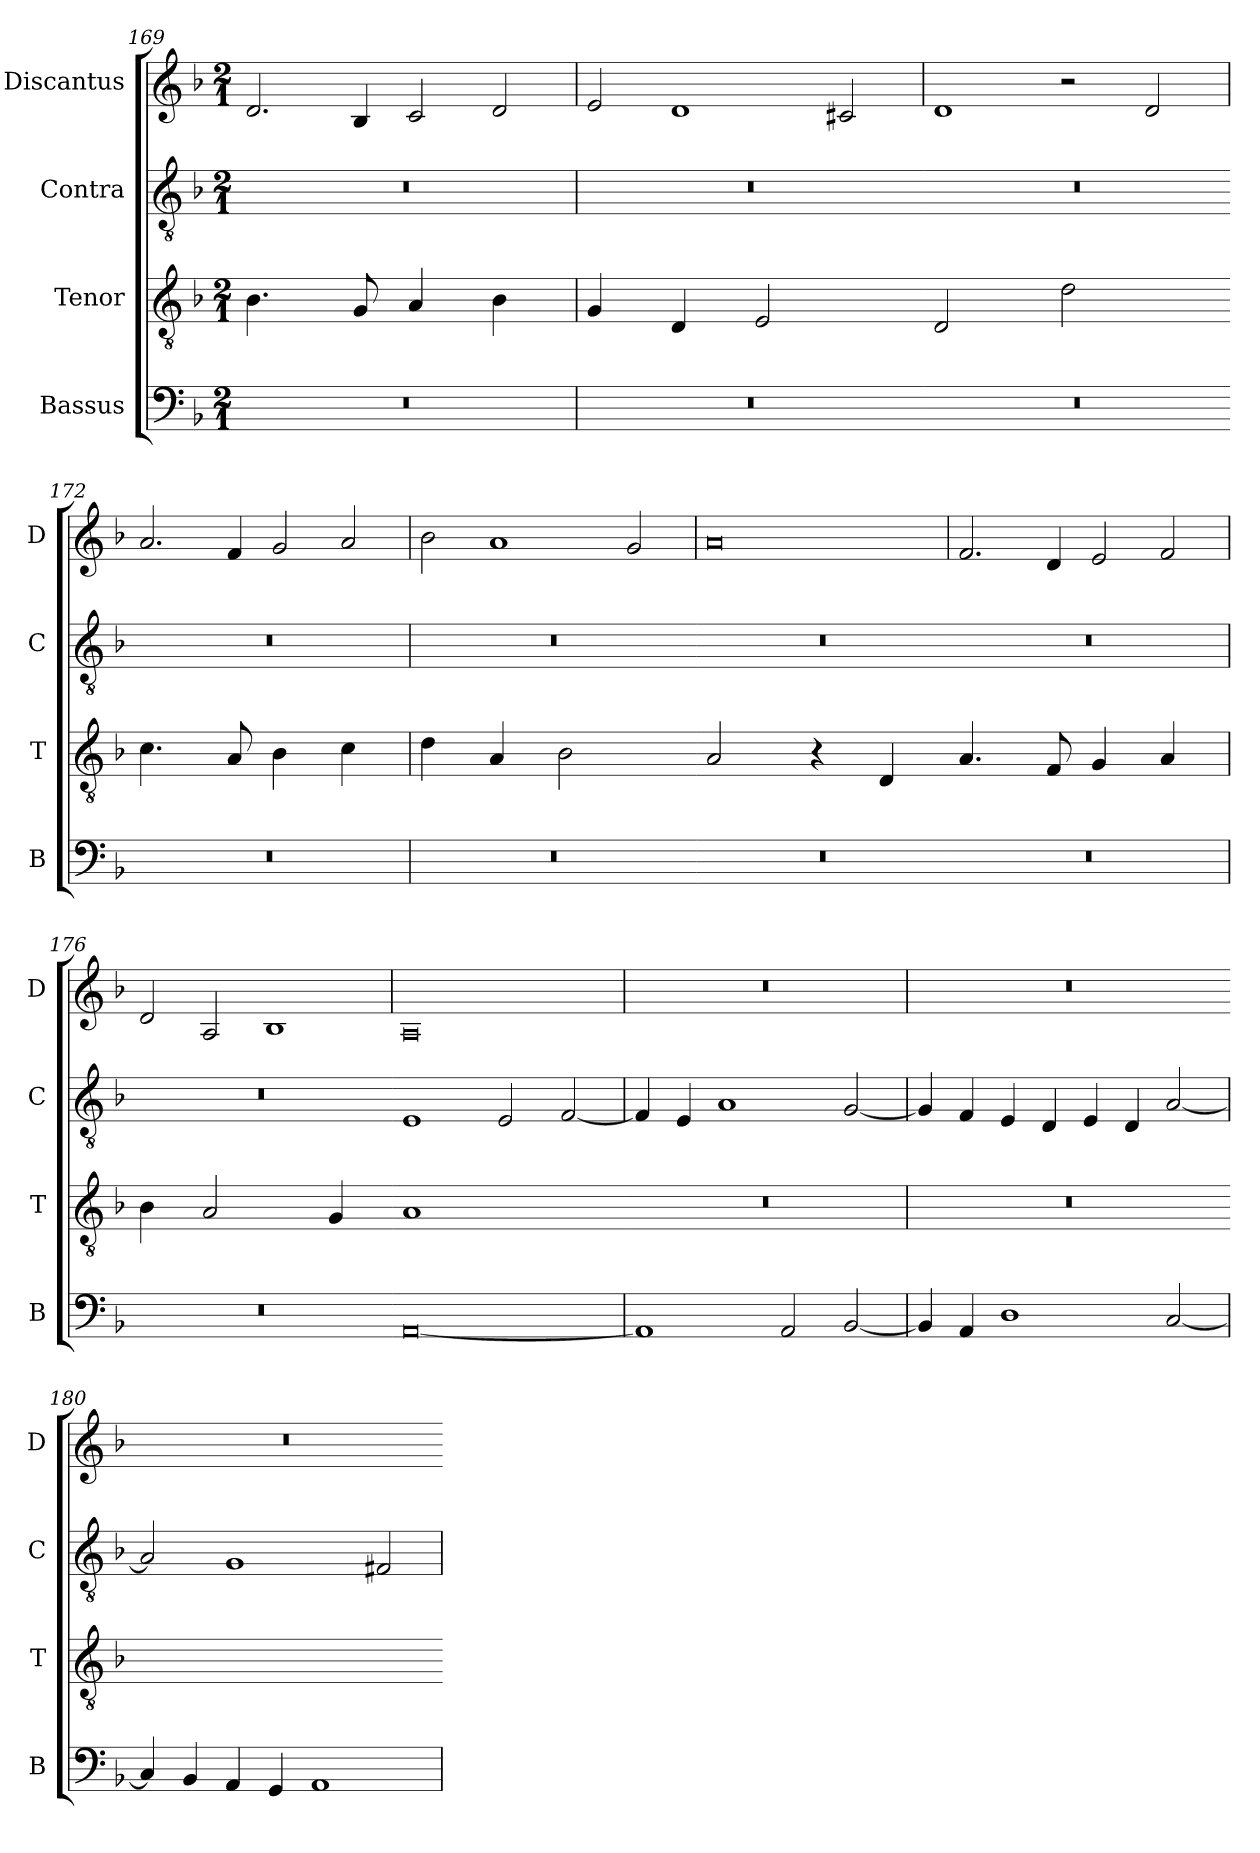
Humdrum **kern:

**kern	**kern	**kern	**kern
*part4	*part3	*part2	*part1
*staff4	*staff3	*staff2	*staff1
*I"Bassus	*I"Tenor	*I"Contra	*I"Discantus
*I'B	*I'T	*I'C	*I'D
*clefF4	*clefGv2	*clefGv2	*clefG2
*k[b-]	*k[b-]	*k[b-]	*k[b-]
*M2/1	*M2/1	*M2/1	*M2/1
=169	=169	=169	=169
!	!LO:N:vis=4.	!	!
0r	2.B-\	0r	2.d/
!	!LO:N:vis=8	!	!
.	4G/	.	4B-/
!	!LO:N:vis=4	!	!
.	2A/	.	2c/
!	!LO:N:vis=4	!	!
.	2B-\	.	2d/
=170	=170	=170	=170
!	!LO:N:vis=4	!	!
0r	2G/	0r	2e/
!	!LO:N:vis=4	!	!
.	2D/	.	1d
!	!LO:N:vis=2	!	!
.	1E	.	.
.	.	.	2c#X/
=171	=171-	=171	=171
!	!LO:N:vis=2	!	!
0r	1D	0r	1d
!	!LO:N:vis=2	!	!
.	1d	.	2r
.	.	.	2d/
=172	=172-	=172	=172
!	!LO:N:vis=4.	!	!
0r	2.c\	0r	2.a/
!	!LO:N:vis=8	!	!
.	4A/	.	4f/
!	!LO:N:vis=4	!	!
.	2B-\	.	2g/
!	!LO:N:vis=4	!	!
.	2c\	.	2a/
=173	=173	=173	=173
!	!LO:N:vis=4	!	!
0r	2d\	0r	2b-\
!	!LO:N:vis=4	!	!
.	2A/	.	1a
!	!LO:N:vis=2	!	!
.	1B-	.	.
.	.	.	2g/
=174	=174-	=174	=174
!	!LO:N:vis=2	!	!
0r	1A	0r	0a
!	!LO:N:vis=4	!	!
.	2r	.	.
!	!LO:N:vis=4	!	!
.	2D/	.	.
=175	=175-	=175	=175
!	!LO:N:vis=4.	!	!
0r	2.A/	0r	2.f/
!	!LO:N:vis=8	!	!
.	4F/	.	4d/
!	!LO:N:vis=4	!	!
.	2G/	.	2e/
!	!LO:N:vis=4	!	!
.	2A/	.	2f/
=176	=176	=176	=176
!	!LO:N:vis=4	!	!
0r	2B-\	0r	2d/
!	!LO:N:vis=2	!	!
.	1A	.	2A/
.	.	.	1B-
!	!LO:N:vis=4	!	!
.	2G/	.	.
=177	=177-	=177	=177
!	!LO:N:vis=1	!	!
[0AA	0A	1E	0A
.	.	2E/	.
.	.	[2F/	.
=178	=178-	=178	=178
!	!LO:N:vis=1	!	!
1AA]	0r	4F/]	0r
.	.	4E/	.
.	.	1A	.
2AA/	.	.	.
[2BB-/	.	[2G/	.
=179	=179	=179	=179
!	!LO:N:vis=1	!	!
4BB-/]	0r	4G/]	0r
4AA/	.	4F/	.
1D	.	4E/	.
.	.	4D/	.
.	.	4E/	.
.	.	4D/	.
[2C/	.	[2A/	.
=180	=180-	=180	=180
!	!LO:N:vis=1	!	!
4C/]	0ryy	2A/]	0r
4BB-/	.	.	.
4AA/	.	1G	.
4GG/	.	.	.
1AA	.	.	.
.	.	2F#X/	.
=	=-	=	=
*-	*-	*-	*-
